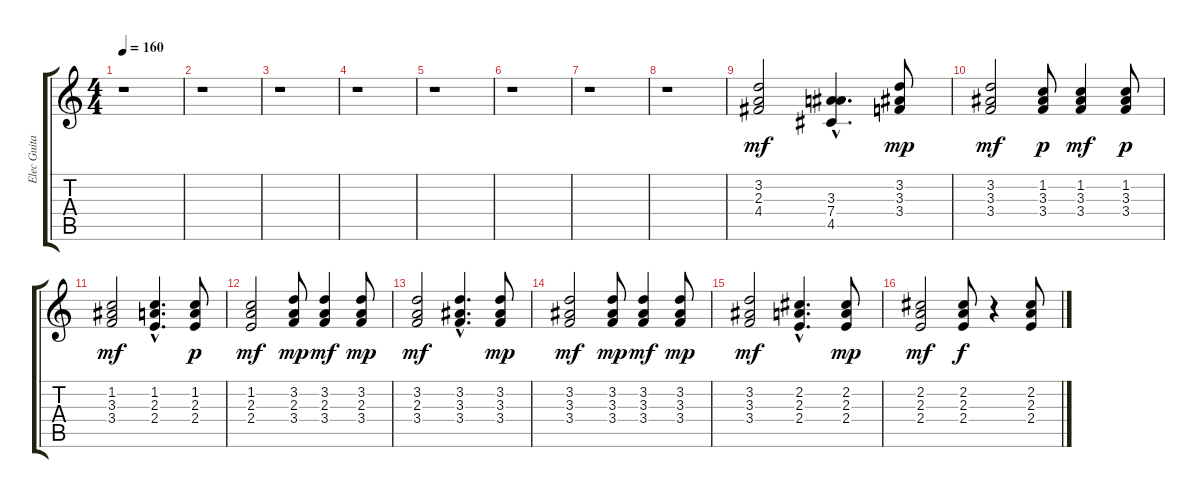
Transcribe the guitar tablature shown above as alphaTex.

\track ("Elec Guitar" "Elec Guita") {instrument distortionguitar}
\staff {score tabs}
\tuning (E4 B3 G3 D3 A2 E2) {hide}
\ts (4 4)
\tempo 160
\clef g2
\ks c
r.1{dy mf} |
r.1 |
r.1 |
r.1 |
r.1 |
r.1 |
r.1 |
r.1 |
(3.2 2.3 4.4).2 (3.3{hac} 7.4{hac} 4.5{hac}).4{d} (3.2 3.3 3.4).8{dy mp} |
(3.2 3.3 3.4).2{dy mf} (1.2 3.3 3.4).8{dy p} (1.2 3.3 3.4).4{dy mf} (1.2 3.3 3.4).8{dy p} |
(1.2 3.3 3.4).2{dy mf} (1.2{hac} 2.3{hac} 2.4{hac}).4{d} (1.2 2.3 2.4).8{dy p} |
(1.2 2.3 2.4).2{dy mf} (3.2 2.3 3.4).8{dy mp} (3.2 2.3 3.4).4{dy mf} (3.2 2.3 3.4).8{dy mp} |
(3.2 2.3 3.4).2{dy mf} (3.2{hac} 3.3{hac} 3.4{hac}).4{d} (3.2 3.3 3.4).8{dy mp} |
(3.2 3.3 3.4).2{dy mf} (3.2 3.3 3.4).8{dy mp} (3.2 3.3 3.4).4{dy mf} (3.2 3.3 3.4).8{dy mp} |
(3.2 3.3 3.4).2{dy mf} (2.2{hac} 2.3{hac} 2.4{hac}).4{d} (2.2 2.3 2.4).8{dy mp} |
(2.2 2.3 2.4).2{dy mf} (2.2 2.3 2.4).8{dy f} r.4 (2.2 2.3 2.4).8
